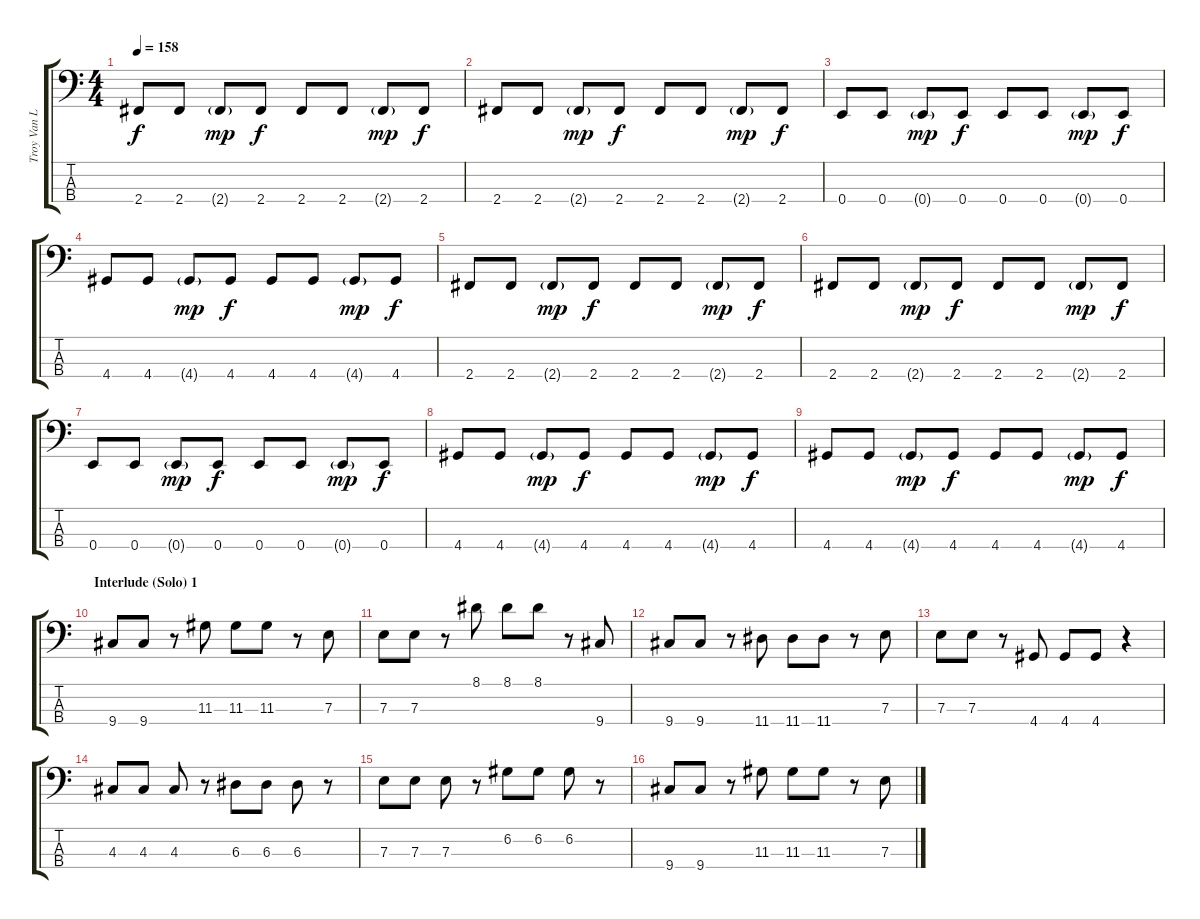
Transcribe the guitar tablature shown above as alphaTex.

\track ("Troy Van Leeuwan  (Bass)" "Troy Van L") {instrument electricbassfinger}
\staff {score tabs}
\tuning (G2 D2 A1 E1) {hide}
\ts (4 4)
\tempo 158
\clef f4
\ks c
2.4.8{dy f} 2.4.8 2.4{g}.8{dy mp} 2.4.8{dy f} 2.4.8 2.4.8 2.4{g}.8{dy mp} 2.4.8{dy f} |
2.4.8{volume 12} 2.4.8 2.4{g}.8{dy mp} 2.4.8{dy f} 2.4.8 2.4.8 2.4{g}.8{dy mp} 2.4.8{dy f} |
0.4.8 0.4.8 0.4{g}.8{dy mp} 0.4.8{dy f} 0.4.8 0.4.8 0.4{g}.8{dy mp} 0.4.8{dy f} |
4.4.8 4.4.8 4.4{g}.8{dy mp} 4.4.8{dy f} 4.4.8 4.4.8 4.4{g}.8{dy mp} 4.4.8{dy f} |
2.4.8 2.4.8 2.4{g}.8{dy mp} 2.4.8{dy f} 2.4.8 2.4.8 2.4{g}.8{dy mp} 2.4.8{dy f} |
2.4.8{volume 12} 2.4.8 2.4{g}.8{dy mp} 2.4.8{dy f} 2.4.8 2.4.8 2.4{g}.8{dy mp} 2.4.8{dy f} |
0.4.8 0.4.8 0.4{g}.8{dy mp} 0.4.8{dy f} 0.4.8 0.4.8 0.4{g}.8{dy mp} 0.4.8{dy f} |
4.4.8 4.4.8 4.4{g}.8{dy mp} 4.4.8{dy f} 4.4.8 4.4.8 4.4{g}.8{dy mp} 4.4.8{dy f} |
4.4.8 4.4.8 4.4{g}.8{dy mp} 4.4.8{dy f} 4.4.8 4.4.8 4.4{g}.8{dy mp} 4.4.8{dy f} |
\section ("" "Interlude (Solo) 1")
9.4.8{volume 16} 9.4.8 r.8 11.3.8 11.3.8 11.3.8 r.8 7.3.8 |
7.3.8 7.3.8 r.8 8.1.8 8.1.8 8.1.8 r.8 9.4.8 |
9.4.8 9.4.8 r.8 11.4.8 11.4.8 11.4.8 r.8 7.3.8 |
7.3.8 7.3.8 r.8 4.4.8 4.4.8 4.4.8 r.4 |
4.3.8 4.3.8 4.3.8 r.8 6.3.8 6.3.8 6.3.8 r.8 |
7.3.8 7.3.8 7.3.8 r.8 6.2.8 6.2.8 6.2.8 r.8 |
9.4.8 9.4.8 r.8 11.3.8 11.3.8 11.3.8 r.8 7.3.8
